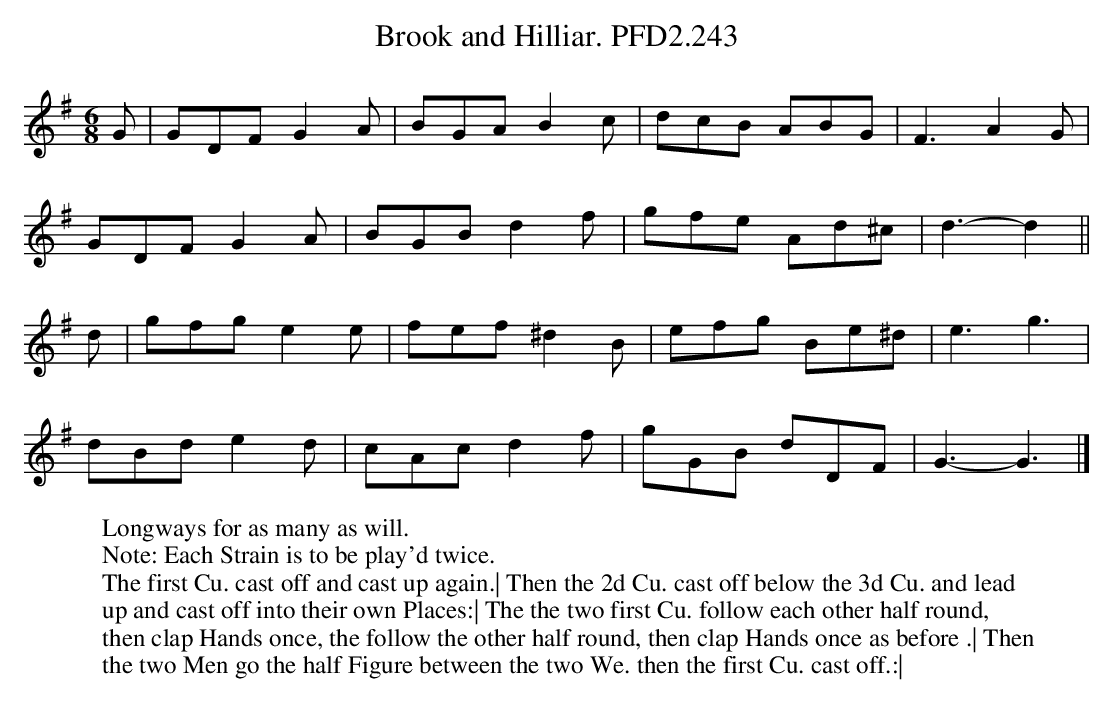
X:1
T:Brook and Hilliar. PFD2.243
M:6/8
L:1/8
K:G
G|GDFG2A|BGAB2c|dcB ABG|F3A2G|
GDFG2A|BGBd2f|gfe Ad^c|d3-d2||
d|gfge2e|fef^d2B|efg Be^d|e3g3|
dBde2d|cAcd2f|gGB dDF|G3-G3|]
W:Longways for as many as will.
W:Note: Each Strain is to be play'd twice.
W:The first Cu. cast off and cast up again.| Then the 2d Cu. cast off below the 3d Cu. and lead
W:up and cast off into their own Places:| The the two first Cu. follow each other half round,
W:then clap Hands once, the follow the other half round, then clap Hands once as before .| Then
W:the two Men go the half Figure between the two We. then the first Cu. cast off.:|
